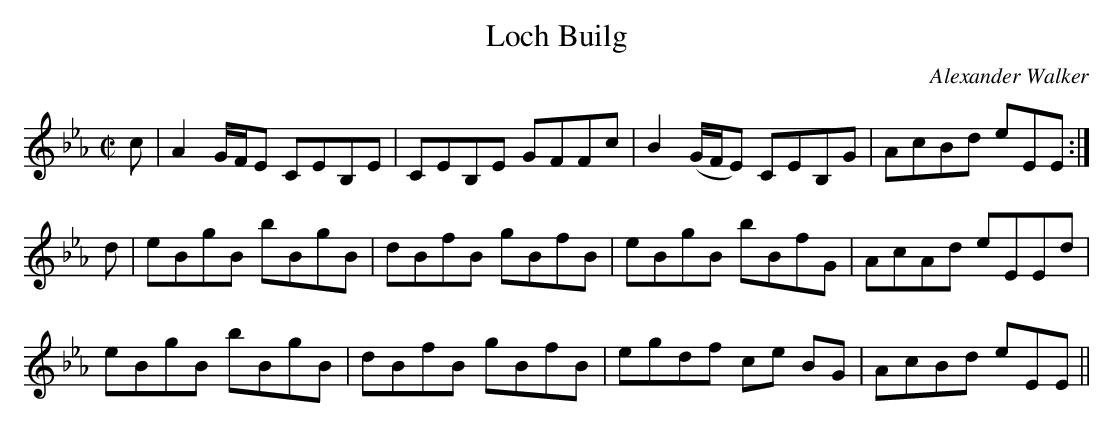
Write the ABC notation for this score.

X:1
T:Loch Builg
C:Alexander Walker
M:C|
L:1/8
K:Eb
c|A2 G/F/E CEB,E|CEB,E GFFc|B2 (G/F/E) CEB,G|AcBd eEE:|
d|eBgB bBgB|dBfB gBfB|eBgB bBfG|AcAd eEEd|
eBgB bBgB|dBfB gBfB|egdf ce BG|AcBd eEE||
